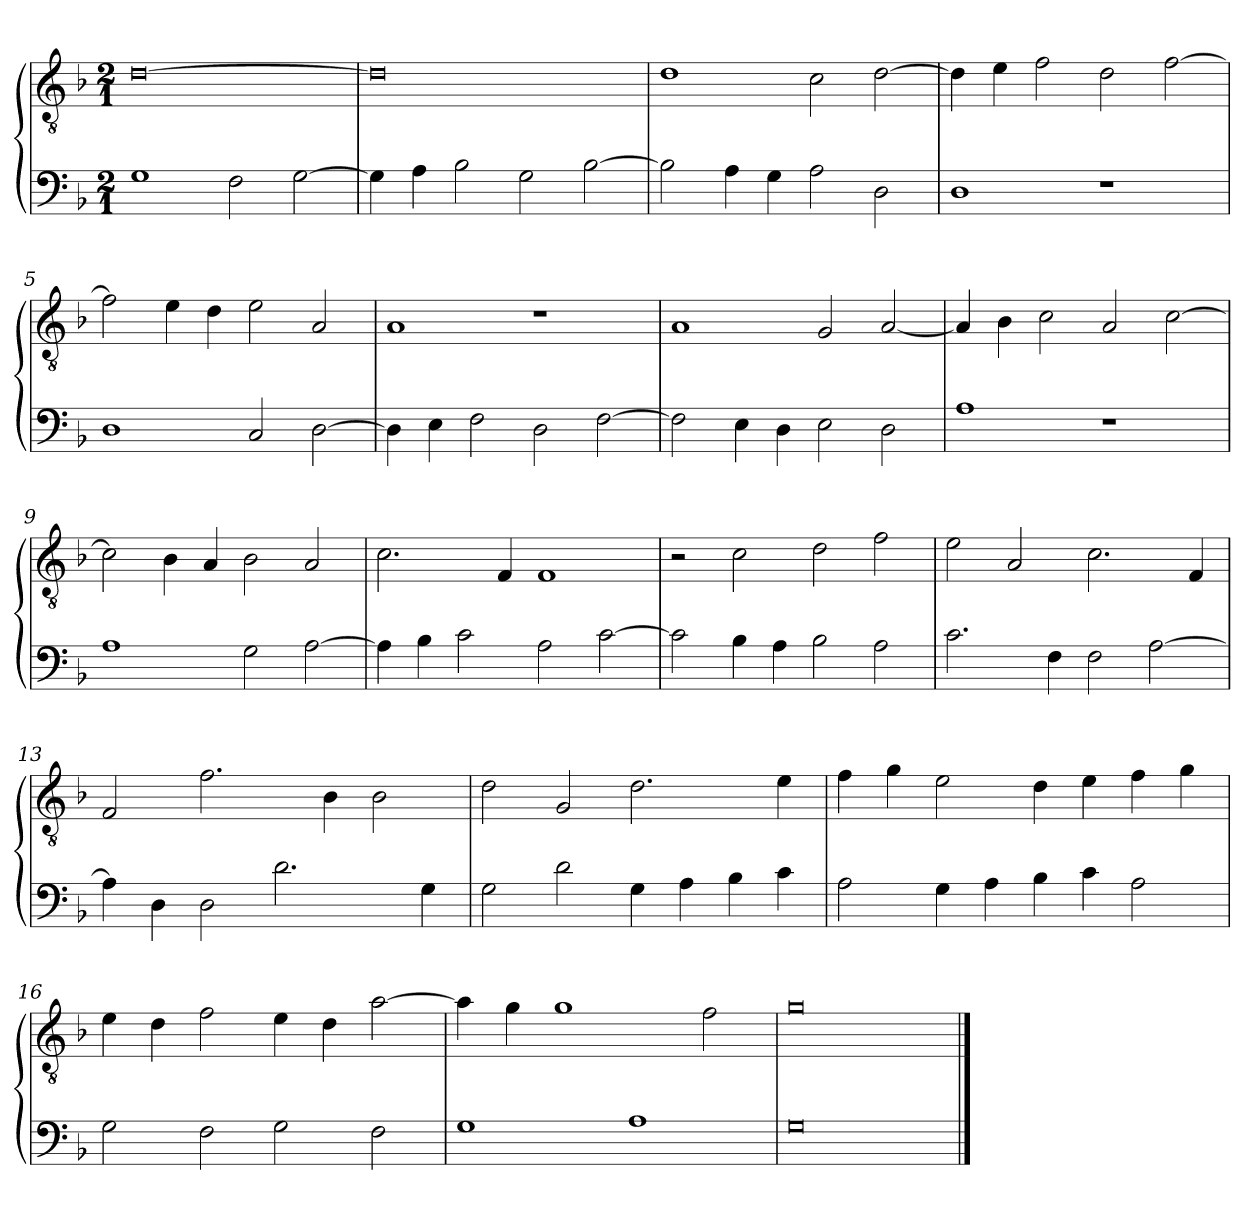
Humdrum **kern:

**kern	**kern
*part2	*part1
*staff2	*staff1
*clefF4	*clefGv2
*k[b-]	*k[b-]
*M2/1	*M2/1
=1	=1
1G	[0d
2F	.
[2G	.
=2	=2
4G]	0d]
4A	.
2B-	.
2G	.
[2B-	.
=3	=3
2B-]	1d
4A	.
4G	.
2A	2c
2D	[2d
=4	=4
1D	4d]
.	4e
.	2f
1r	2d
.	[2f
=5	=5
1D	2f]
.	4e
.	4d
2C	2e
[2D	2A
=6	=6
4D]	1A
4E	.
2F	.
2D	1r
[2F	.
=7	=7
2F]	1A
4E	.
4D	.
2E	2G
2D	[2A
=8	=8
1A	4A]
.	4B-
.	2c
1r	2A
.	[2c
=9	=9
1A	2c]
.	4B-
.	4A
2G	2B-
[2A	2A
=10	=10
4A]	2.c
4B-	.
2c	.
.	4F
2A	1F
[2c	.
=11	=11
2c]	2r
4B-	2c
4A	.
2B-	2d
2A	2f
=12	=12
2.c	2e
.	2A
4F	.
2F	2.c
[2A	.
.	4F
=13	=13
4A]	2F
4D	.
2D	2.f
2.d	.
.	4B-
.	2B-
4G	.
=14	=14
2G	2d
2d	2G
4G	2.d
4A	.
4B-	.
4c	4e
=15	=15
2A	4f
.	4g
4G	2e
4A	.
4B-	4d
4c	4e
2A	4f
.	4g
=16	=16
2G	4e
.	4d
2F	2f
2G	4e
.	4d
2F	[2a
=17	=17
1G	4a]
.	4g
.	1g
1A	.
.	2f
=18	=18
0G	0g
==	==
*-	*-
